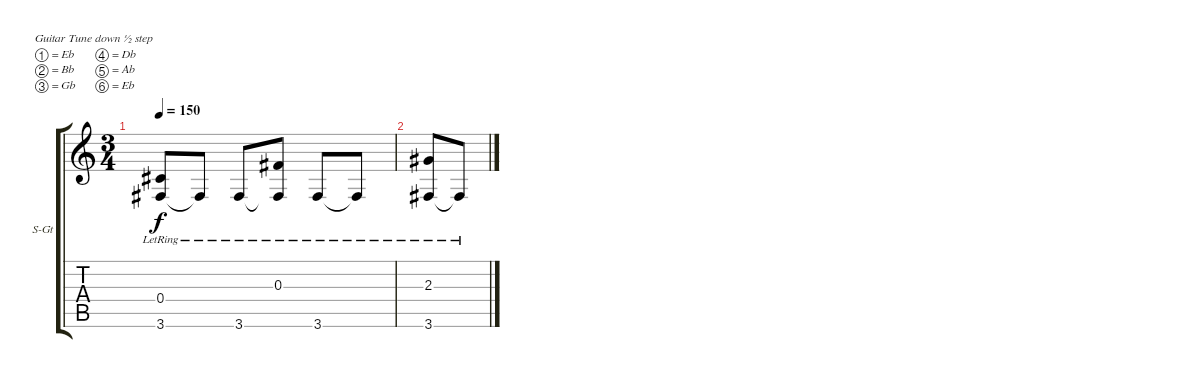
\defaultSystemsLayout 4
\bracketExtendMode groupsimilarinstruments
\firstSystemTrackNameOrientation horizontal
\otherSystemsTrackNameOrientation horizontal
\track ("Mark" "S-Gt") {instrument acousticguitarsteel}
\staff {score tabs}
\tuning (Eb4 Bb3 Gb3 Db3 Ab2 Eb2)
\ts (3 4)
\tempo 150
\clef g2
\ks c
(3.6{lr} 0.4{lr}).8{dy f} 3.6{lr t}.8 3.6{lr}.8 (3.6{lr t} 0.3{lr}).8 3.6{lr}.8 3.6{lr t}.8 |
(3.6{lr} 2.3{lr}).8 3.6{lr t}.8
